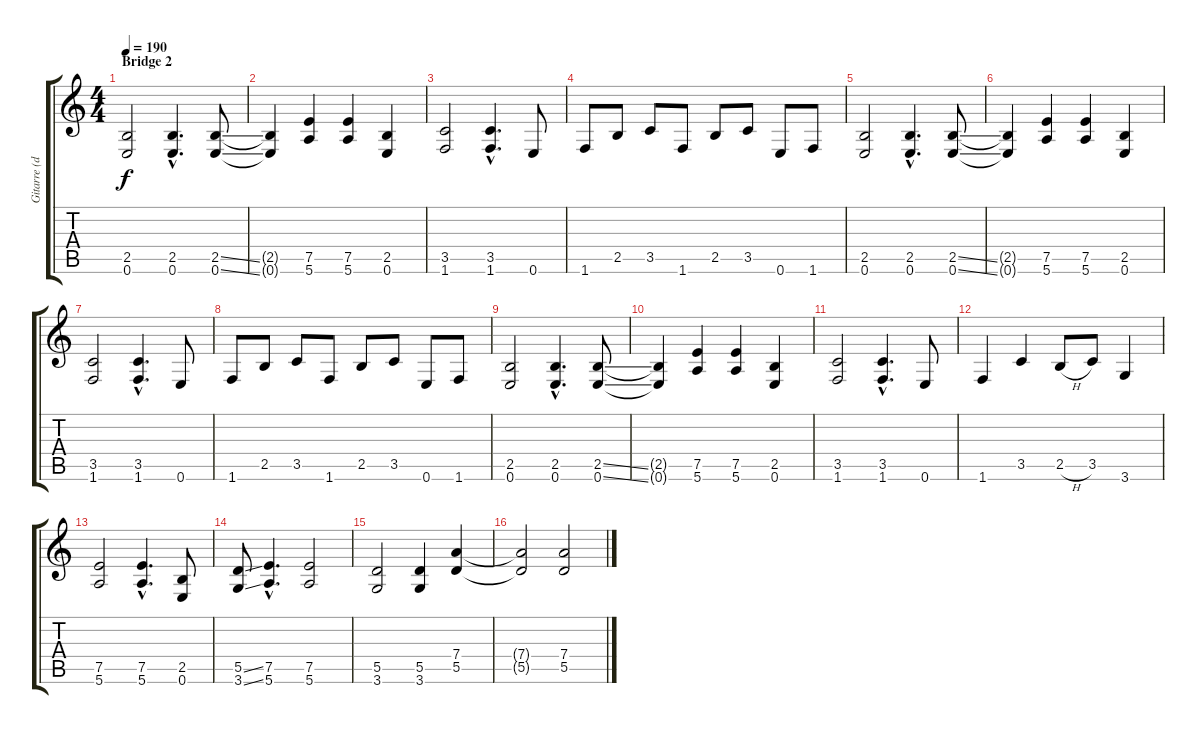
\track ("Gitarre (dist.)" "Gitarre (d") {instrument distortionguitar}
\staff {score tabs}
\tuning (E4 B3 G3 D3 A2 E2) {hide}
\ts (4 4)
\section ("" "Bridge 2")
\tempo 190
\clef g2
\ks c
(2.5 0.6).2{dy f} (2.5{hac} 0.6{hac}).4{d} (2.5{ss} 0.6{ss}).8 |
(2.5{t} 0.6{t}).4 (7.5 5.6).4 (7.5 5.6).4 (2.5 0.6).4 |
(3.5 1.6).2 (3.5{hac} 1.6{hac}).4{d} 0.6.8 |
1.6.8 2.5.8 3.5.8 1.6.8 2.5.8 3.5.8 0.6.8 1.6.8 |
(2.5 0.6).2 (2.5{hac} 0.6{hac}).4{d} (2.5{ss} 0.6{ss}).8 |
(2.5{t} 0.6{t}).4 (7.5 5.6).4 (7.5 5.6).4 (2.5 0.6).4 |
(3.5 1.6).2 (3.5{hac} 1.6{hac}).4{d} 0.6.8 |
1.6.8 2.5.8 3.5.8 1.6.8 2.5.8 3.5.8 0.6.8 1.6.8 |
(2.5 0.6).2 (2.5{hac} 0.6{hac}).4{d} (2.5{ss} 0.6{ss}).8 |
(2.5{t} 0.6{t}).4 (7.5 5.6).4 (7.5 5.6).4 (2.5 0.6).4 |
(3.5 1.6).2 (3.5{hac} 1.6{hac}).4{d} 0.6.8 |
1.6.4 3.5.4 2.5{h}.8 3.5.8 3.6.4 |
(7.5 5.6).2 (7.5{hac} 5.6{hac}).4{d} (2.5 0.6).8 |
(5.5{ss} 3.6{ss}).8 (7.5{hac} 5.6{hac}).4{d} (7.5 5.6).2 |
(5.5 3.6).2 (5.5 3.6).4 (7.4 5.5).4 |
(7.4{t} 5.5{t}).2 (7.4 5.5).2
